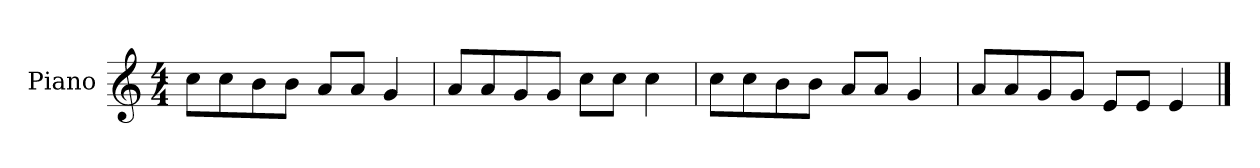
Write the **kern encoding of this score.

**kern
*part1
*staff1
*I"Piano
*I'P-no
*clefG2
*k[]
*M4/4
*MM90
=1
8cc\L
8cc\
8b\
8b\J
8a/L
8a/J
4g/
=2
8a/L
8a/
8g/
8g/J
8cc\L
8cc\J
4cc\
=3
8cc\L
8cc\
8b\
8b\J
8a/L
8a/J
4g/
=4
8a/L
8a/
8g/
8g/J
8e/L
8e/J
4e/
==
*-
